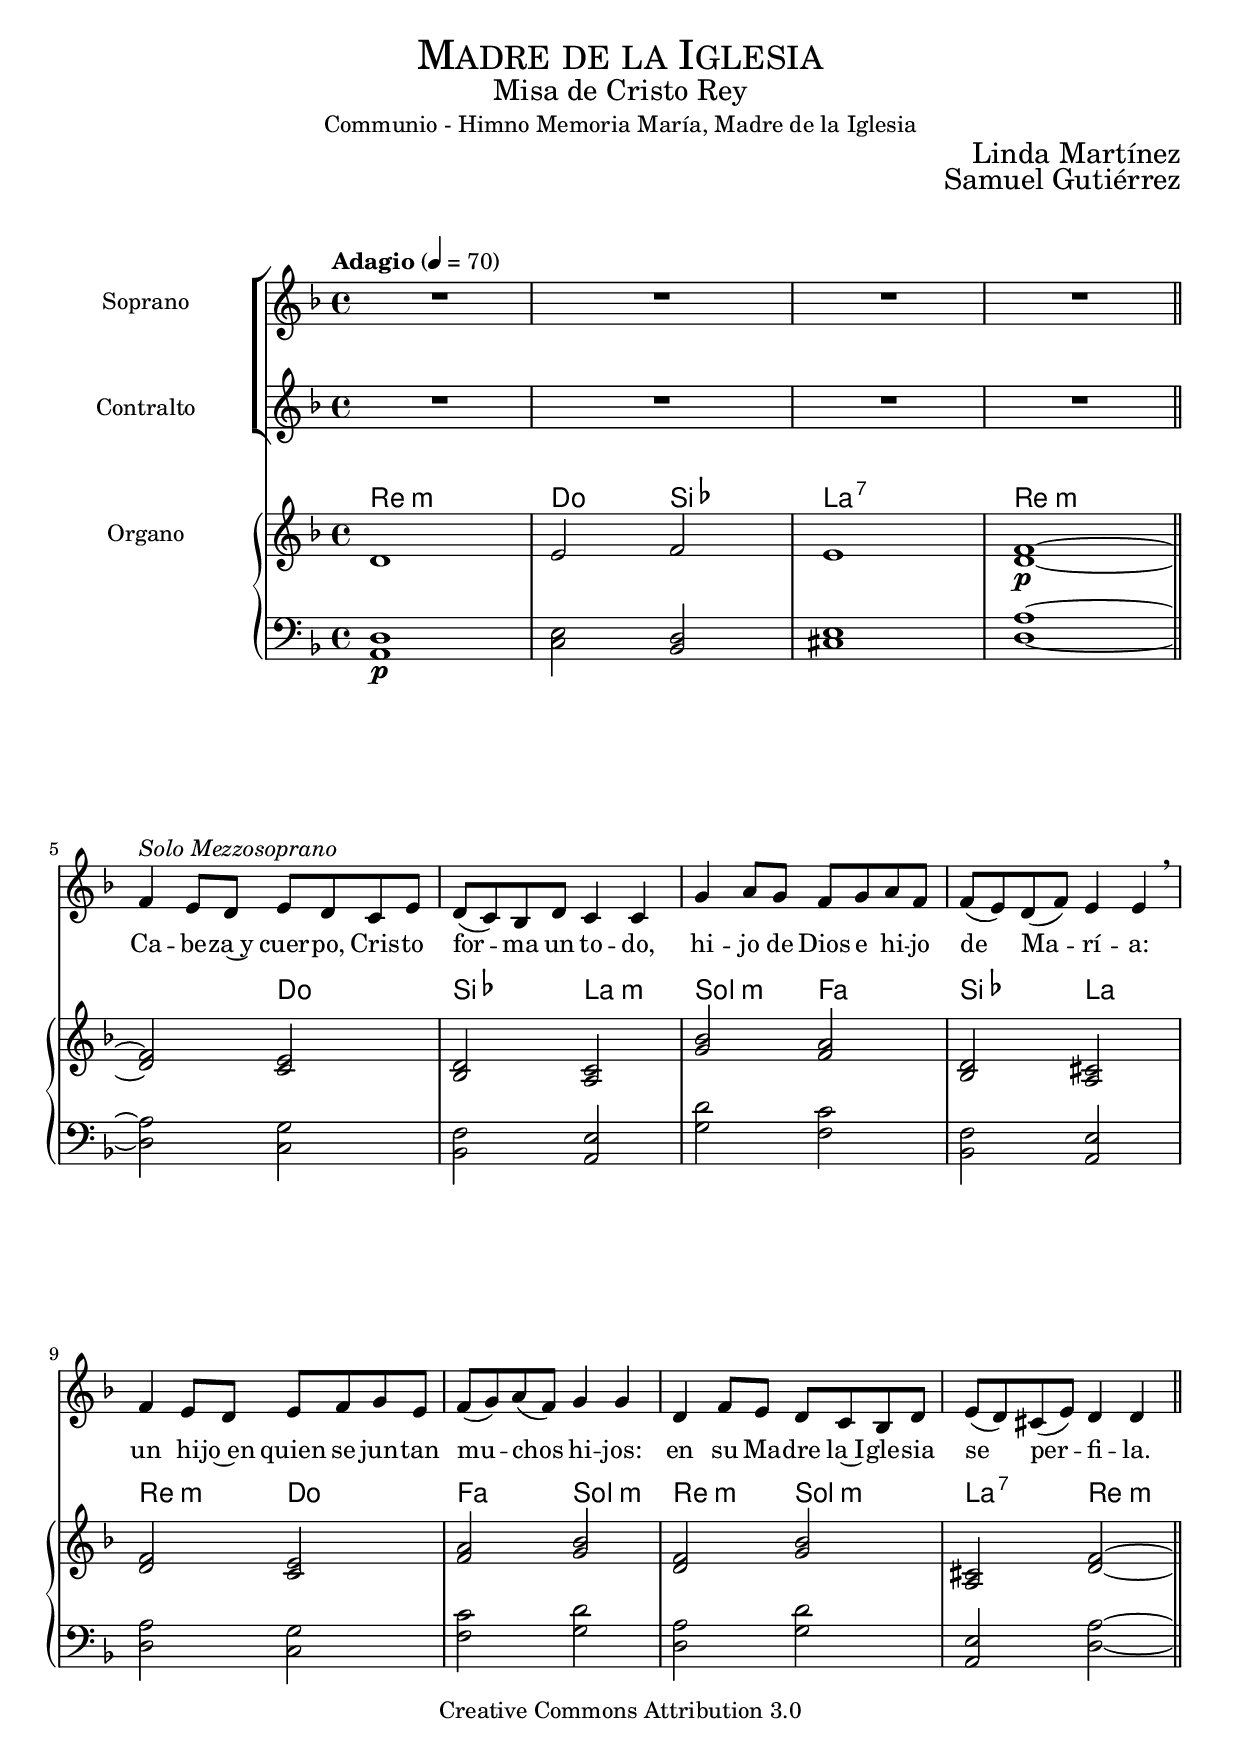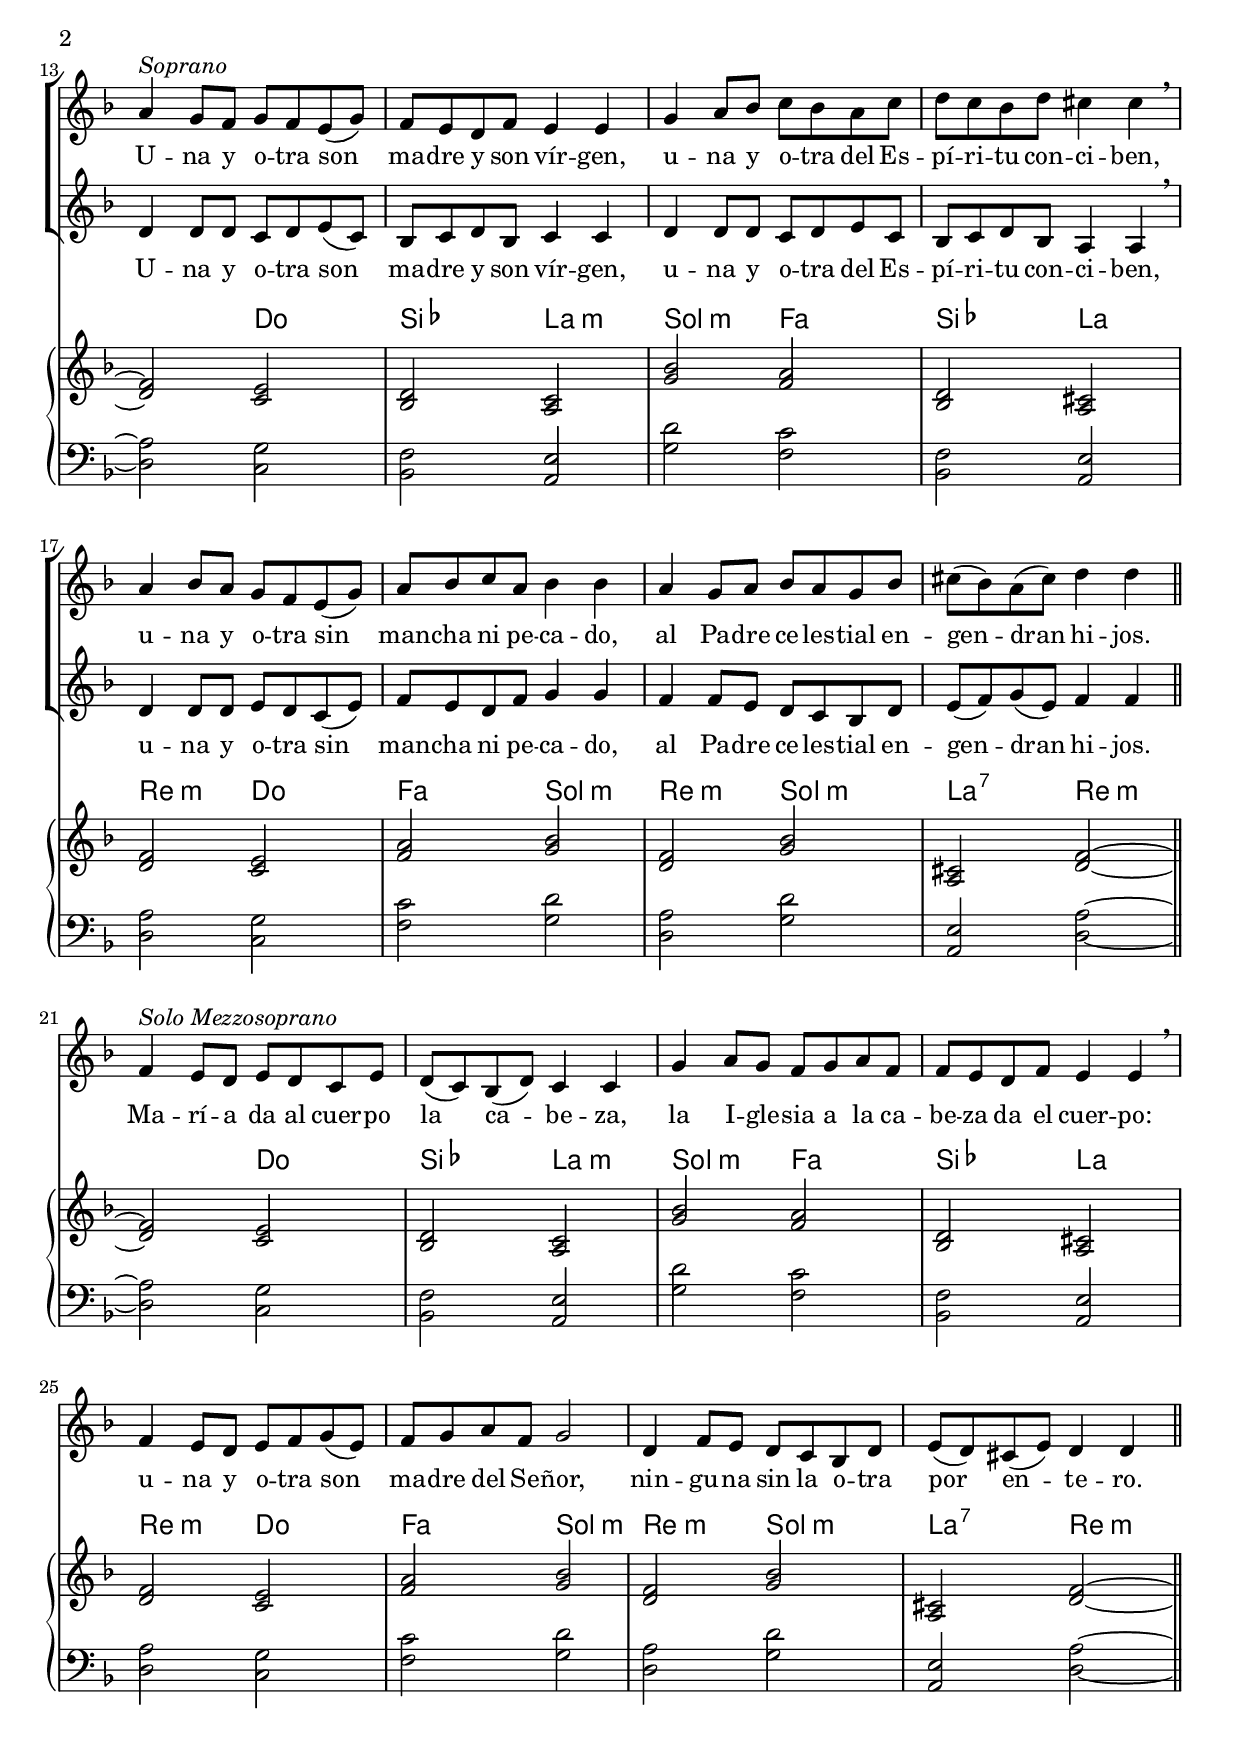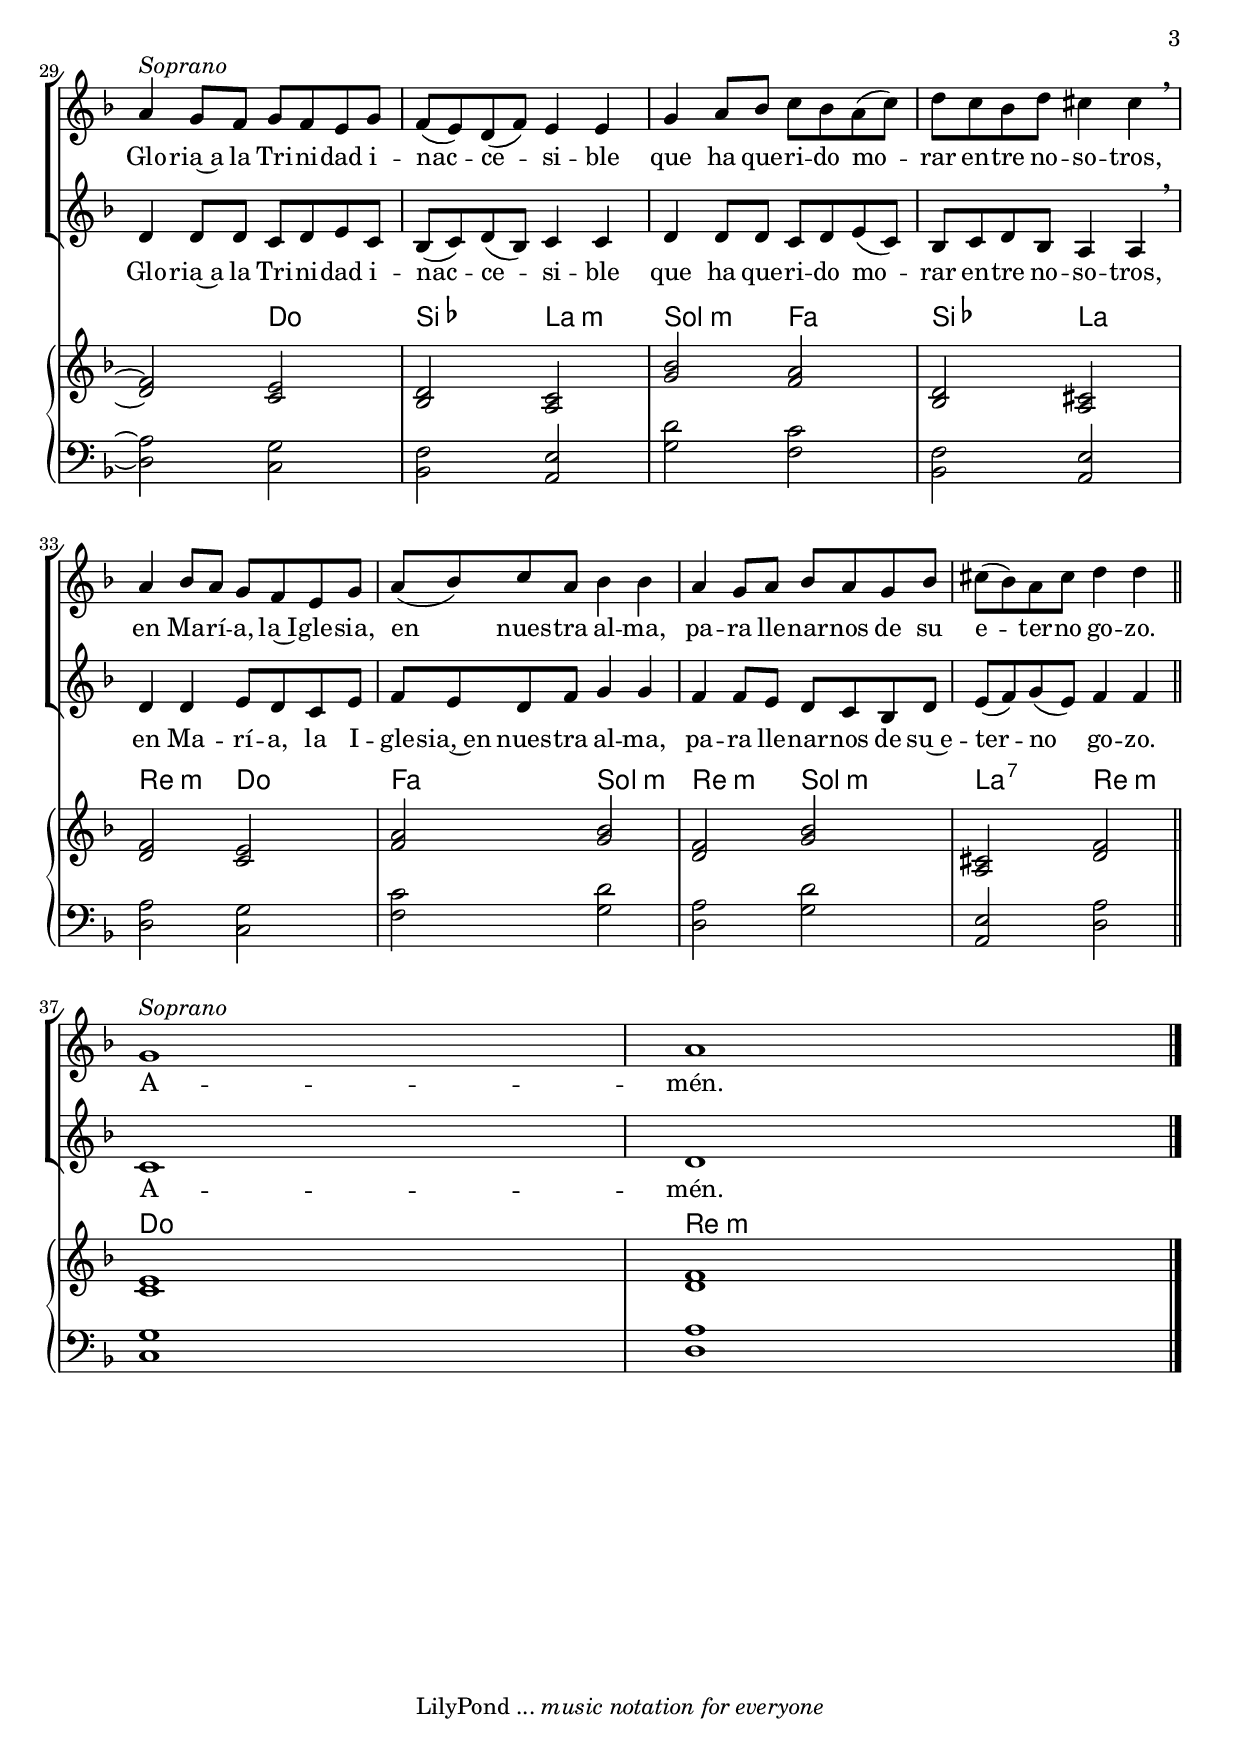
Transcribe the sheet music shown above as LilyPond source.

% *************************************************************************************
%	Madre de la iglesia - Melody inspired by the compositions of Mons Marco Frisina
%   	Music and accompaniment by serachsam
% *************************************************************************************
\language "espanol"
\version "2.23.2"

% --- Global parameters
particle = 0
jump = \break

% --- Includes
\include "global.ily"
soprano_music = \relative do' {
  \compressEmptyMeasures

  R1*4 | \bar "||" #(if (= particle 1) jump "") % 4
  fa4^\markup { \italic "Solo Mezzosoprano" } mi8 re mi re do mi |
  re8( do) sib re do4 do |
  sol'4 la8 sol fa sol la fa |
  fa8( mi) re( fa) mi4 mi \breathe | #(if (= particle 1) jump "") % 8
  fa4 mi8 re mi fa sol mi |
  fa8( sol) la( fa) sol4 sol |
  re4 fa8 mi re do sib re |
  mi8( re) dos( mi) re4 re | \bar "||" #(if (= particle 1) jump "") % 12
  la'4^\markup { \italic "Soprano" } sol8 fa sol fa mi( sol) |
  fa8 mi re fa mi4 mi |
  sol4 la8 sib do sib la do |
  re do sib re dos4 dos \breathe | #(if (= particle 1) jump "") % 16
  la4 sib8 la sol fa mi( sol) |
  la8 sib do la sib4 sib  |
  la4 sol8 la sib la sol sib |
  dos8( sib) la( dos) re4 re | \bar "||" #(if (= particle 1) jump "") % 20
  fa,4^\markup { \italic "Solo Mezzosoprano" } mi8 re mi re do mi |
  re8( do) sib( re) do4 do |
  sol'4 la8 sol fa sol la fa |
  fa8 mi re fa mi4 mi \breathe | #(if (= particle 1) jump "") % 24
  fa4 mi8 re mi fa sol( mi)	|
  fa8 sol la fa sol2 |
  re4 fa8 mi re do sib re |
  mi8( re) dos( mi) re4 re | \bar "||" #(if (= particle 1) jump "") % 28
  la'4^\markup { \italic "Soprano" } sol8 fa sol fa mi sol |
  fa8( mi) re( fa) mi4 mi |
  sol4 la8 sib do sib la( do) |
  re do sib re dos4 dos \breathe | #(if (= particle 1) jump "") % 32
  la4 sib8 la sol fa mi sol	|
  la8( sib) do la sib4 sib |
  la4 sol8 la sib la sol sib |
  dos8( sib) la dos re4 re | \bar "||" #(if (= particle 1) jump "") % 36
  sol,1^\markup { \italic "Soprano" } |
  la1 |

  \bar "|."
}

soprano_lyrics = \lyricmode {
  Ca -- be -- za~y cuer -- po, Cris -- to for -- ma un to -- do,
  hi -- jo de Dios e hi -- jo de Ma -- rí -- a:
  un hi -- jo~en quien se jun -- tan mu -- chos hi -- jos:
  en su Ma -- dre la~I -- gle -- sia se per -- fi -- la.

  U -- na y o -- tra son ma -- dre y son vír -- gen,
  u -- na y o -- tra del Es -- pí -- ri -- tu con -- ci -- ben,
  u -- na y o -- tra sin man -- cha ni pe -- ca -- do,
  al Pa -- dre ce -- les -- tial en -- gen -- dran hi -- jos.

  Ma -- rí -- a da al cuer -- po la ca -- be -- za,
  la I -- gle -- sia a la ca -- be -- za da el cuer -- po:
  u -- na y o -- tra son ma -- dre del Se -- ñor,
  nin -- gu -- na sin la o -- tra por en -- te -- ro.

  Glo -- ria~a la Tri -- ni -- dad i -- nac -- ce -- si -- ble
  que ha que -- ri -- do mo -- rar en -- tre no -- so -- tros,
  en Ma -- rí -- a, la~I -- gle -- sia, en nues -- tra al -- ma,
  pa -- ra lle -- nar -- nos de su e -- ter -- no go -- zo.

  A -- mén.
}

alto_music = \relative do' {
  \compressEmptyMeasures
  \dynamicUp

  R1*4 | #(if (= particle 1) jump "") % 4
  R1*8 | #(if (= particle 1) jump "") % 12
  re4 re8 re do8 re mi( do) |
  sib8 do re sib do4 do	|
  re4 re8 re do re mi do |
  sib do re sib la4 la \breathe | #(if (= particle 1) jump "") % 16
  re4 re8 re mi8 re do( mi) |
  fa8 mi re fa sol4 sol	|
  fa4 fa8 mi re do sib re |
  mi( fa) sol( mi) fa4 fa | #(if (= particle 1) jump "") % 20
  R1*8 | #(if (= particle 1) jump "") % 28
  re4 re8 re do8 re mi do |
  sib8( do) re( sib) do4 do |
  re4 re8 re do re mi( do) |
  sib do re sib la4 la \breathe | #(if (= particle 1) jump "") % 32
  re4 re mi8 re do mi |
  fa8 mi re fa sol4 sol |
  fa4 fa8 mi re do sib re |
  mi( fa) sol( mi) fa4 fa | #(if (= particle 1) jump "") % 36
  do1 |
  re1 |
}

alto_lyrics = \lyricmode {
  U -- na y o -- tra son ma -- dre y son vír -- gen,
  u -- na y o -- tra del Es -- pí -- ri -- tu con -- ci -- ben,
  u -- na y o -- tra sin man -- cha ni pe -- ca -- do,
  al Pa -- dre ce -- les -- tial en -- gen -- dran hi -- jos.

  Glo -- ria~a la Tri -- ni -- dad i -- nac -- ce -- si -- ble
  que ha que -- ri -- do mo -- rar en -- tre no -- so -- tros,
  en Ma -- rí -- a, la I -- gle -- sia,~en nues -- tra al -- ma,
  pa -- ra lle -- nar -- nos de su~e -- ter -- no go -- zo.

  A -- mén.
}

harmonies = \new ChordNames {
  \set ChordNames.midiInstrument = "string ensemble 2"
  \set ChordNames.midiMaximumVolume = #0
  \set chordChanges = ##t
  \chordmode {
    \italianChords

    re1:m |
    do2 sib |
    la1:7 |
    re1:m |
    s2 do2 |
    sib2 la2:m |
    sol2:m fa2 |
    sib2 la2 |
    re2:m do2 |
    fa2 sol2:m |
    re2:m sol2:m |
    la2:7 re2:m |
    s2 do2 |
    sib2 la2:m |
    sol2:m fa2 |
    sib2 la2 |
    re2:m do2 |
    fa2 sol2:m |
    re2:m sol2:m |
    la2:7 re2:m |
    s2 do2 |
    sib2 la2:m |
    sol2:m fa2 |
    sib2 la2 |
    re2:m do2 |
    fa2 sol2:m |
    re2:m sol2:m |
    la2:7 re2:m |
    s2 do2 |
    sib2 la2:m |
    sol2:m fa2 |
    sib2 la2 |
    re2:m do2 |
    fa2 sol2:m |
    re2:m sol2:m |
    la2:7 re2:m |
    do1 |
    re1:m |
  }
}

notes_soproano = \relative do' {
  R1*3 |
  fa1~\p | \bar "||"
  fa2 mi2 |
  re2 do |
  sib'2 la |
  re,2 dos |
  fa2 mi2 |
  la2 sib |
  fa2 sib |
  dos,2 fa~ |
  fa2 mi2 |
  re2 do |
  sib'2 la |
  re,2 dos |
  fa2 mi2 |
  la2 sib |
  fa2 sib |
  dos,2 fa~ |
  fa2 mi2 |
  re2 do |
  sib'2 la |
  re,2 dos |
  fa2 mi2 |
  la2 sib |
  fa2 sib |
  dos,2 fa~ |
  fa2 mi2 |
  re2 do |
  sib'2 la |
  re,2 dos |
  fa2 mi2 |
  la2 sib |
  fa2 sib |
  dos,2 fa |
  mi1 |
  fa1 |
}

notes_alto = \relative do' {
  re1 |
  mi2 fa |
  mi1 |
  re1~\p | \bar "||" #(if (= particle 1) "" jump) % 4
  re2 do |
  sib2 la |
  sol'2 fa |
  sib,2 la | #(if (= particle 1) "" jump) % 8
  re2 do |
  fa2 sol |
  re2 sol |
  la,2 re~ | #(if (= particle 1) "" jump) % 12
  re2 do |
  sib2 la |
  sol'2 fa |
  sib,2 la | #(if (= particle 1) "" jump) % 16
  re2 do |
  fa2 sol |
  re2 sol |
  la,2 re~ | #(if (= particle 1) "" jump) % 20
  re2 do |
  sib2 la |
  sol'2 fa |
  sib,2 la | #(if (= particle 1) "" jump) % 24
  re2 do |
  fa2 sol |
  re2 sol |
  la,2 re~ | #(if (= particle 1) "" jump) % 28
  re2 do |
  sib2 la |
  sol'2 fa |
  sib,2 la | #(if (= particle 1) "" jump) % 32
  re2 do |
  fa2 sol |
  re2 sol |
  la,2 re | #(if (= particle 1) "" jump) % 36
  do1 |
  re1 |

  \bar "|."
}

notes_tenor = \relative do {
  re1\p |
  mi2 re |
  mi1 |
  la1~ | \bar "||"
  la2 sol |
  fa2 mi |
  re'2 do |
  fa,2 mi |
  la2 sol |
  do2 re |
  la2 re |
  mi,2 la~ |
  la2 sol |
  fa2 mi |
  re'2 do |
  fa,2 mi |
  la2 sol |
  do2 re |
  la2 re |
  mi,2 la~ |
  la2 sol |
  fa2 mi |
  re'2 do |
  fa,2 mi |
  la2 sol |
  do2 re |
  la2 re |
  mi,2 la~ |
  la2 sol |
  fa2 mi |
  re'2 do |
  fa,2 mi |
  la2 sol |
  do2 re |
  la2 re |
  mi,2 la |
  sol1 |
  la1 |
}

notes_bass = \relative do {
  la1\p |
  do2 sib |
  dos1 |
  re1~ | \bar "||"
  re2 do |
  sib2 la |
  sol'2 fa |
  sib,2 la |
  re2 do |
  fa2 sol |
  re2 sol |
  la,2 re~ |
  re2 do |
  sib2 la |
  sol'2 fa |
  sib,2 la |
  re2 do |
  fa2 sol |
  re2 sol |
  la,2 re~ |
  re2 do |
  sib2 la |
  sol'2 fa |
  sib,2 la |
  re2 do |
  fa2 sol |
  re2 sol |
  la,2 re~ |
  re2 do |
  sib2 la |
  sol'2 fa |
  sib,2 la |
  re2 do |
  fa2 sol |
  re2 sol |
  la,2 re |
  do1 |
  re1 |
}


% --- Global size
% #(set-global-staff-size 20)

% --- Header
\markup { \fill-line { \center-column { \fontsize #5 \smallCaps "Madre de la Iglesia" \fontsize #2 "Misa de Cristo Rey" "Communio - Himno Memoria María, Madre de la Iglesia" } } }
%\markup { \fill-line { " " \right-column { \fontsize #2 "Letra: Pablo VI" } } }
\markup { \fill-line { " " \center-column { \fontsize #2 "Linda Martínez" } } }
\markup { \fill-line { " " \center-column { \fontsize #2 "Samuel Gutiérrez" } } }
\header {
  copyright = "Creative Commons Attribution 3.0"
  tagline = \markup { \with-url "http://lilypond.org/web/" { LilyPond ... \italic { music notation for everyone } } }
  breakbefore = ##t
}

% --- Music

% --- Harmony

\score {
  <<
    \new ChoirStaff <<
      \new Staff <<
        \new Voice = "soprano" <<
          \set Staff.instrumentName = #"Soprano"
          \set Staff.midiInstrument = #"choir aahs"
          \set Staff.midiMaximumVolume = #1.5
          \global \soprano_music
        >>\new Lyrics = "soprano"
        \context Lyrics = "soprano" \lyricsto "soprano" \soprano_lyrics
      >>
      \new Staff <<
        \new Voice = "alto" <<
          \set Staff.instrumentName = #"Contralto"
          \set Staff.midiInstrument = #"choir aahs"
          \set Staff.midiMaximumVolume = #1.5
          \global \alto_music
        >>
        \new Lyrics = "alto"
        \context Lyrics = "alto" \lyricsto "alto" \alto_lyrics
      >>
    >>
    \harmonies
    \new PianoStaff <<
      \new Staff <<
        \set Staff.instrumentName = #"Organo"
        \set Staff.midiInstrument = #"church organ"
        \set Staff.midiMaximumVolume = #0.6
        \set Staff.printPartCombineTexts = ##f
        \partCombine
        << \global \notes_soproano >>
        << \global \notes_alto >>
      >>
      \new Staff <<
        \set Staff.midiInstrument = #"church organ"
        \set Staff.midiMaximumVolume = #0.6
        \clef bass
        \set Staff.printPartCombineTexts = ##f
        \partCombine
        << \global \notes_tenor >>
        << \global \notes_bass >>
      >>
    >>
  >>
  \midi { }
  \layout {
    \context {
      \Staff \RemoveEmptyStaves
    }
  }
}

% --- Paper
\paper{
  #(set-default-paper-size "letter")
  indent=3.5\cm
  page-breaking = #ly:page-turn-breaking
}
